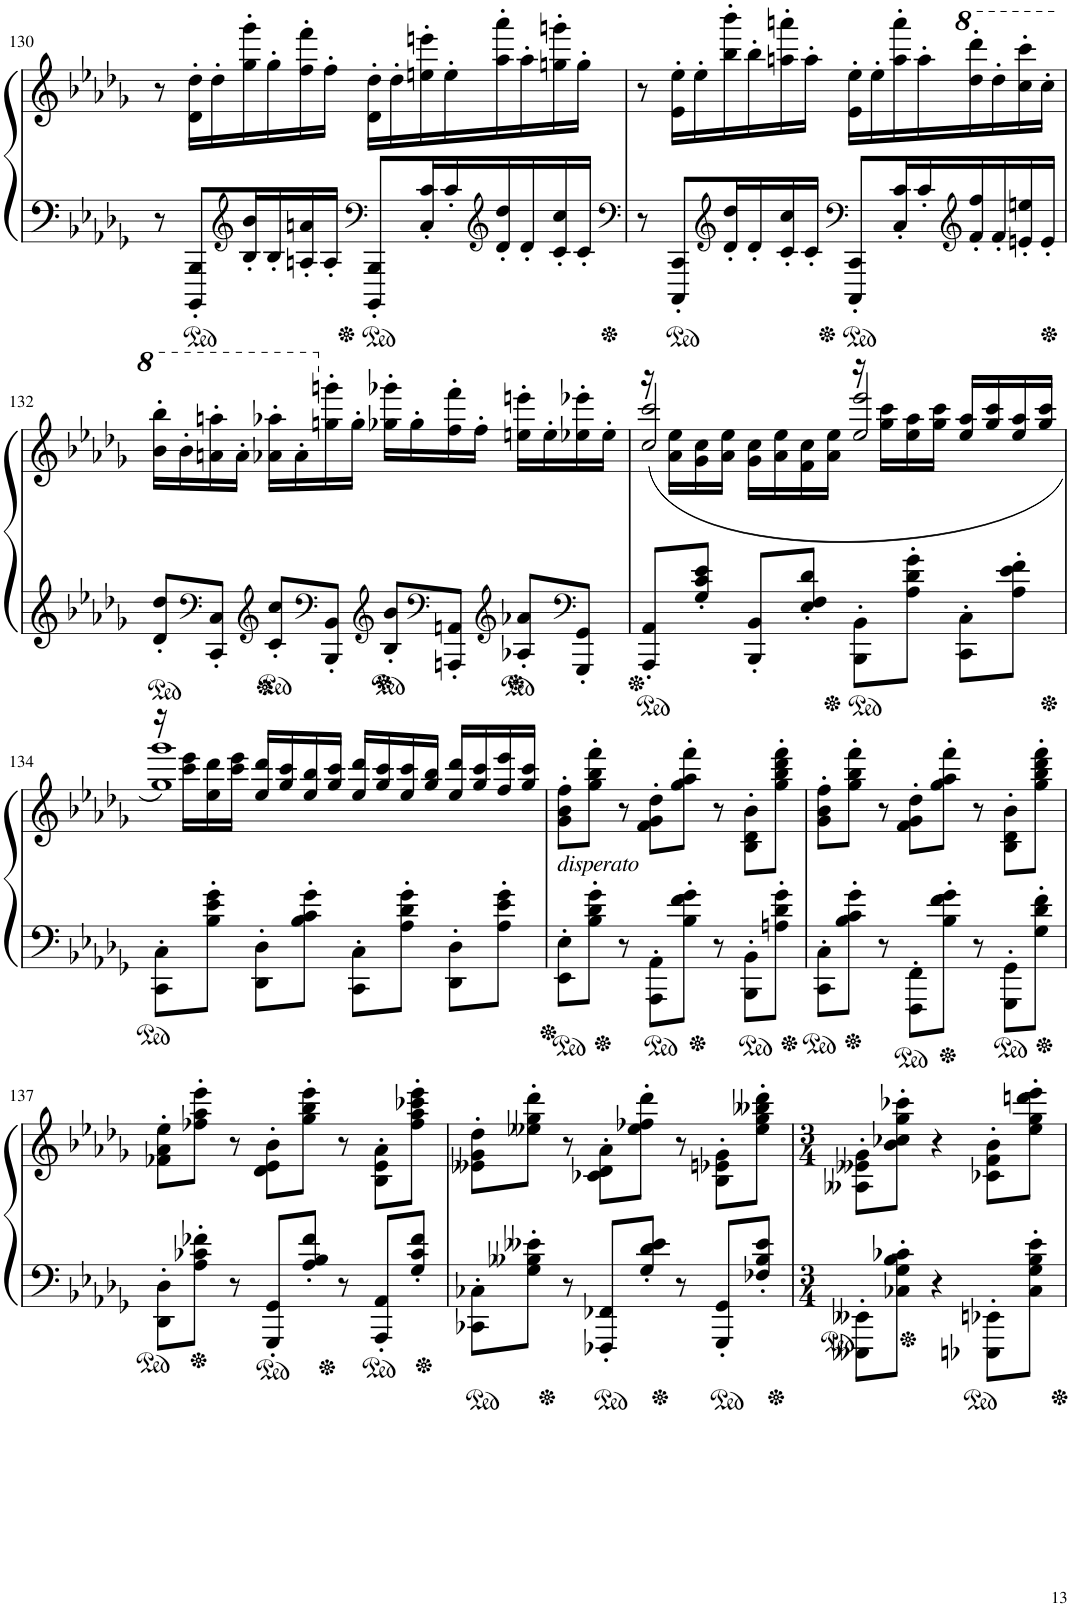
**kern	**kern
*part1	*part1
*staff2	*staff1
*I"Piano	*
*I'Pno	*
!!LO:PB:g=z
*clefF4	*clefG2
*k[b-e-a-d-g-]	*k[b-e-a-d-g-]
*M4/4	*M4/4
=130	=130
8r	8r
8BBBB-/' 8BBB-/'L	16d-\' 16dd-\'LL
.	16dd-'\
*clefG2	*
16B-/' 16b-/'L	16gg-\' 16ggg-\'
16B-'/	16gg-'\
16An/' 16an/'	16ff\' 16fff\'
16A'/JJ	16ff'\JJ
*clefF4	*
8BBBB-/' 8BBB-/'L	16d-\' 16dd-\'LL
.	16dd-'\
16C/' 16c/'L	16een\' 16eeen\'
16c'/	16ee'\
*clefG2	*
16d-/' 16dd-/'	16aa-\' 16aaa-\'
16d-'/	16aa-'\
16c/' 16cc/'	16ggn\' 16gggn\'
16c'/JJ	16gg'\JJ
=131	=131
*clefF4	*
8r	8r
8CCC/' 8CC/'L	16e-\' 16ee-\'LL
.	16ee-'\
*clefG2	*
16d-/' 16dd-/'L	16bb-\' 16bbb-\'
16d-'/	16bb-'\
16c/' 16cc/'	16aan\' 16aaan\'
16c'/JJ	16aa'\JJ
*clefF4	*
8CCC/' 8CC/'L	16e-\' 16ee-\'LL
.	16ee-'\
16C/' 16c/'L	16aa\' 16aaa\'
16c'/	16aa'\
*clefG2	*
*	*8va
16f/' 16ff/'	16ddd-\' 16dddd-\'
16f'/	16ddd-'\
16en/' 16een/'	16ccc\' 16cccc\'
16e'/JJ	16ccc'\JJ
!!LO:LB:g=z
=132	=132
8d-/' 8dd-/'L	16bb-\' 16bbb-\'LL
.	16bb-'\
*clefF4	*
8CC/' 8C/'J	16aan\' 16aaan\'
.	16aa'\JJ
*clefG2	*
8c/' 8cc/'L	16aa-X\' 16aaa-X\'LL
.	16aa-'\
*clefF4	*
*	*X8va
8BBB-/' 8BB-/'J	16ggn\' 16gggn\'
.	16gg'\JJ
*clefG2	*
8B-/' 8b-/'L	16gg-X\' 16ggg-X\'LL
.	16gg-'\
*clefF4	*
8AAAn/' 8AAn/'J	16ff\' 16fff\'
.	16ff'\JJ
*clefG2	*
8A-X/' 8a-X/'L	16een\' 16eeen\'LL
.	16ee'\
*clefF4	*
8GGG-/' 8GG-/'J	16ee-X\' 16eee-X\'
.	16ee-'\JJ
=133	=133
*	*^
8AAA-/' 8AA-/'L	16r	(2cc/ 2ccc/
.	16a-\ 16ee-\LL	.
8G-/' 8c/' 8e-/'J	16g-\ 16cc\	.
.	16a-\ 16ee-\JJ	.
8BBB-/' 8BB-/'L	16g-\ 16cc\LL	.
.	16a-\ 16ee-\	.
8E-/' 8F/' 8d-/'J	16f\ 16cc\	.
.	16a-\ 16ee-\JJ	.
8BBB-\' 8BB-\'L	16r	2ee-/ 2eee-/
.	16gg-\ 16ccc\LL	.
8A-\' 8d-\' 8g-\'J	16ee-\ 16aa-\	.
.	16gg-\ 16ccc\JJ	.
8CC\' 8C\'L	16ee-/ 16aa-/LL	.
.	16gg-/ 16ccc/	.
8A-\' 8e-\' 8f\'J	16ee-/ 16aa-/	.
.	16gg-/ 16ccc/JJ	.
!!LO:LB:g=z	!!
=134	=134	=134
8CC\' 8C\'L	16r	1gg- 1ggg-)
.	16ccc\ 16eee-\LL	.
8B-\' 8e-\' 8g-\'J	16ee-\ 16ddd-\	.
.	16ccc\ 16eee-\JJ	.
8DD-\' 8D-\'L	16ee-/ 16ddd-/LL	.
.	16gg-/ 16ccc/	.
8B-\' 8c\' 8g-\'J	16ee-/ 16bb-/	.
.	16gg-/ 16ccc/JJ	.
8CC\' 8C\'L	16ee-/ 16ddd-/LL	.
.	16gg-/ 16ccc/	.
8A-\' 8d-\' 8g-\'J	16ee-/ 16ccc/	.
.	16gg-/ 16bb-/JJ	.
8DD-\' 8D-\'L	16ee-/ 16ddd-/LL	.
.	16gg-/ 16ccc/	.
8A-\' 8e-\' 8g-\'J	16ff/ 16eee-/	.
.	16gg-/ 16ccc/JJ	.
*	*v	*v
=135	=135
!	!LO:TX:b:i:t=disperato
8EE-\' 8E-\'L	8g-\' 8b-\' 8ff\'L
8B-\' 8d-\' 8g-\'J	8gg-\' 8bb-\' 8fff\'J
8r	8r
8AAA-\' 8AA-\'L	8f\' 8g-\' 8dd-\'L
8B-\' 8f\' 8g-\'J	8gg-\' 8aa-\' 8fff\'J
8r	8r
8BBB-\' 8BB-\'L	8B-\' 8d-\' 8b-\'L
8An\' 8d-\' 8g-\'J	8gg-\' 8bb-\' 8ddd-\' 8fff\'J
=136	=136
8CC\' 8C\'L	8g-\' 8b-\' 8ff\'L
8B-\' 8c\' 8g-\'J	8gg-\' 8bb-\' 8fff\'J
8r	8r
8FFF\' 8FF\'L	8f\' 8g-\' 8dd-\'L
8B-\' 8f\' 8g-\'J	8gg-\' 8aa-\' 8fff\'J
8r	8r
8GGG-\' 8GG-\'L	8B-\' 8d-\' 8b-\'L
8G-\' 8d-\' 8f\'J	8gg-\' 8bb-\' 8ddd-\' 8fff\'J
!!LO:LB:g=z
=137	=137
8DD-\' 8D-\'L	8f-X\' 8a-\' 8ee-\'L
8A-\' 8c-X\' 8f-X\'J	8ff-X\' 8aa-\' 8eee-\'J
8r	8r
8GGG-/' 8GG-/'L	8d-\' 8e-\' 8b-\'L
8A-/' 8B-/' 8f-/'J	8gg-\' 8bb-\' 8eee-\'J
8r	8r
8AAA-/' 8AA-/'L	8B-\' 8e-\' 8a-\'L
8G-/' 8c-/' 8f-/'J	8ff-\' 8aa-\' 8ccc-X\' 8eee-\'J
=138	=138
8CC-X\' 8C-X\'L	8e--X\' 8g-\' 8dd-\'L
8G-\' 8B--X\' 8e--X\'J	8ee--X\' 8gg-\' 8ddd-\'J
8r	8r
8FFF-X/' 8FF-X/'L	8c-X\' 8d-\' 8a-\'L
8G-/' 8d-/' 8e--/'J	8ee--\' 8ff-X\' 8ddd-\'J
8r	8r
8GGG-/' 8GG-/'L	8B-\' 8e-X\' 8g-\'L
8F-X/' 8B--/' 8e--/'J	8ee--\' 8gg-\' 8bb--X\' 8ddd-\'J
=139	=139
*M3/4	*M3/4
8EEE--X\' 8EE--X\'L	8A--X\' 8e--X\' 8g-\'L
8C-X\' 8G-\' 8B-\' 8c-X\'J	8b-\' 8cc-X\' 8gg-\' 8ccc-X\'J
4r	4r
8EEE-X\' 8EE-X\'L	8c-X\' 8f\' 8b-\'L
8C-\' 8G-\' 8B-\' 8e-\'J	8ee-\' 8gg-\' 8dddn\' 8eee-\'J
=	=
*-	*-
